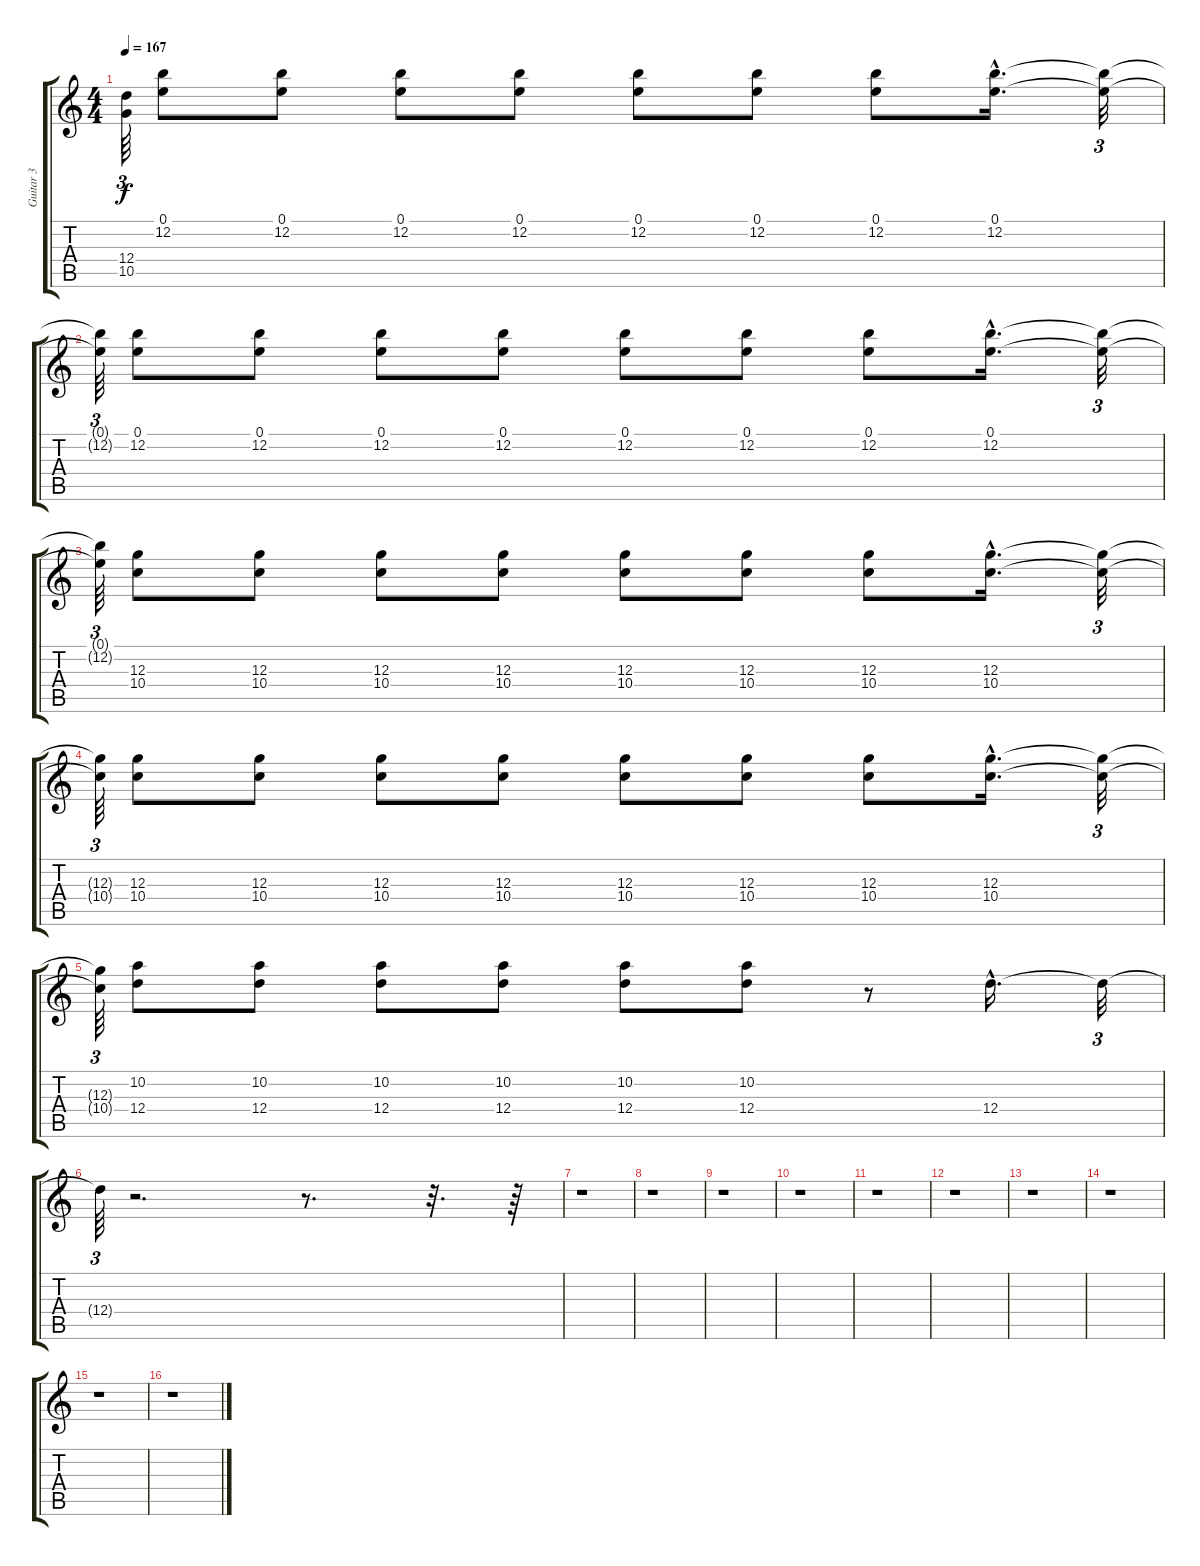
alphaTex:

\track ("Guitar 3" "Guitar 3") {instrument electricguitarclean}
\staff {score tabs}
\tuning (E4 B3 G3 D3 A2 E2) {hide}
\ts (4 4)
\tempo 167
\clef g2
\ks c
(12.4{t} 10.5{t}).64{tu (3 2) dy f} (0.1 12.2).8 (0.1 12.2).8 (0.1 12.2).8 (0.1 12.2).8 (0.1 12.2).8 (0.1 12.2).8 (0.1 12.2).8 (0.1{hac} 12.2{hac}).16{d} (0.1{t} 12.2{t}).32{tu (3 2)} |
(0.1{t} 12.2{t}).64{tu (3 2)} (0.1 12.2).8 (0.1 12.2).8 (0.1 12.2).8 (0.1 12.2).8 (0.1 12.2).8 (0.1 12.2).8 (0.1 12.2).8 (0.1{hac} 12.2{hac}).16{d} (0.1{t} 12.2{t}).32{tu (3 2)} |
(0.1{t} 12.2{t}).64{tu (3 2)} (12.3 10.4).8 (12.3 10.4).8 (12.3 10.4).8 (12.3 10.4).8 (12.3 10.4).8 (12.3 10.4).8 (12.3 10.4).8 (12.3{hac} 10.4{hac}).16{d} (12.3{t} 10.4{t}).32{tu (3 2)} |
(12.3{t} 10.4{t}).64{tu (3 2)} (12.3 10.4).8 (12.3 10.4).8 (12.3 10.4).8 (12.3 10.4).8 (12.3 10.4).8 (12.3 10.4).8 (12.3 10.4).8 (12.3{hac} 10.4{hac}).16{d} (12.3{t} 10.4{t}).32{tu (3 2)} |
(12.3{t} 10.4{t}).64{tu (3 2)} (10.2 12.4).8 (10.2 12.4).8 (10.2 12.4).8 (10.2 12.4).8 (10.2 12.4).8 (10.2 12.4).8 r.8 12.4{hac}.16{d} 12.4{t}.32{tu (3 2)} |
12.4{t}.64{tu (3 2)} r.2{d} r.8{d} r.32{d} r.64 |
r.1 |
r.1 |
r.1 |
r.1 |
r.1 |
r.1 |
r.1 |
r.1 |
r.1 |
r.1
